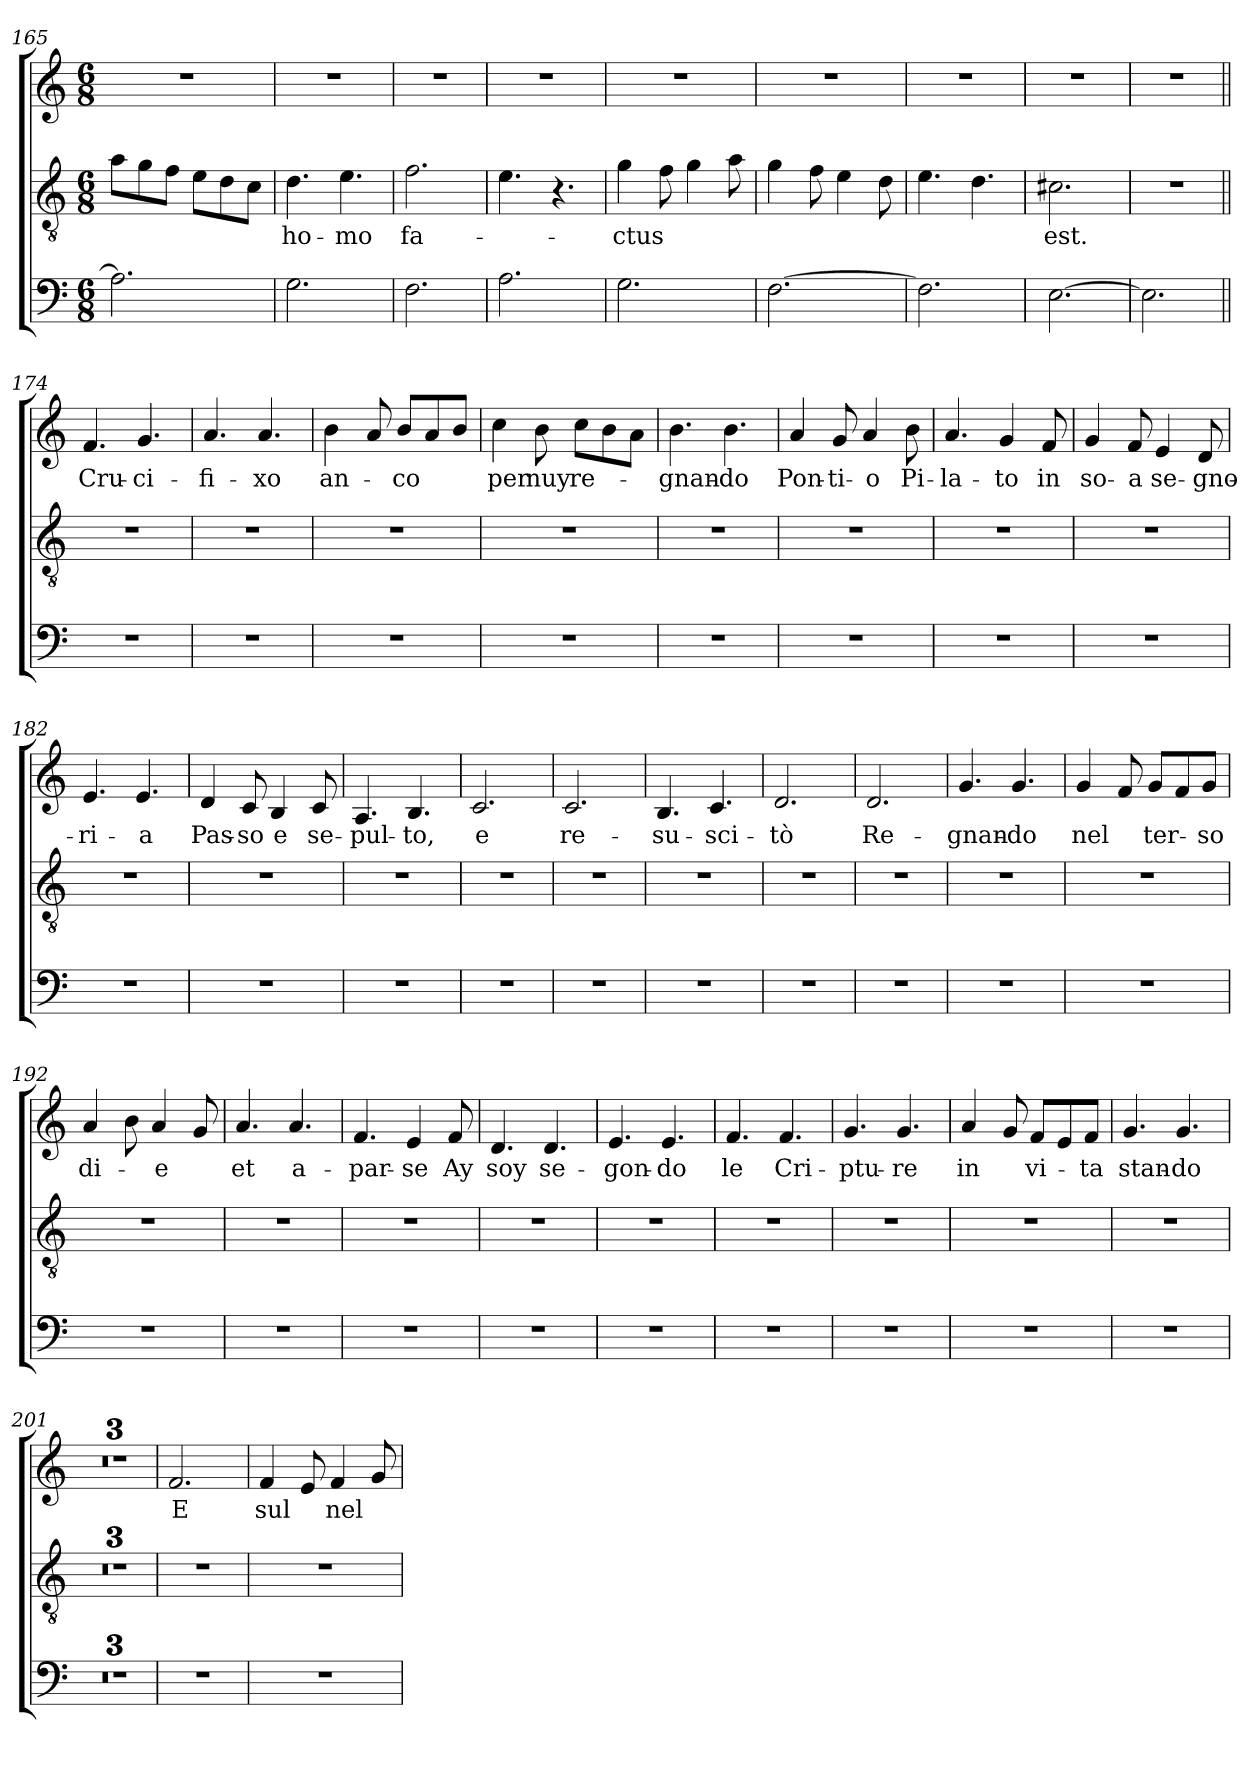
**kern	**kern	**text	**kern	**text
*part3	*part2	*part2	*part1	*part1
*staff3	*staff2	*staff2	*staff1	*staff1
*clefF4	*clefGv2	*	*clefG2	*
*k[]	*k[]	*	*k[]	*
*C:	*C:	*	*C:	*
*M6/8	*M6/8	*	*M6/8	*
=165	=165	=165	=165	=165
2.A\]	8a\L	.	2.r	.
.	8g\	.	.	.
.	8f\J	.	.	.
.	8e\L	.	.	.
.	8d\	.	.	.
.	8c\J	.	.	.
=166	=166	=166	=166	=166
!	!	!LO:LY:b	!	!
2.G\	4.d\	-ho-	2.r	.
!	!	!LO:LY:b	!	!
.	4.e\	-mo	.	.
=167	=167	=167	=167	=167
!	!	!LO:LY:b	!	!
2.F\	2.f\	fa-	2.r	.
=168	=168	=168	=168	=168
2.A\	4.e\	.	2.r	.
.	4.r	.	.	.
=169	=169	=169	=169	=169
!	!	!LO:LY:b	!	!
2.G\	4g\	-ctus	2.r	.
.	8f\	.	.	.
.	4g\	.	.	.
.	8a\	.	.	.
=170	=170	=170	=170	=170
[2.F\	4g\	.	2.r	.
.	8f\	.	.	.
.	4e\	.	.	.
.	8d\	.	.	.
=171	=171	=171	=171	=171
2.F\]	4.e\	.	2.r	.
.	4.d\	.	.	.
=172	=172	=172	=172	=172
!	!	!LO:LY:b	!	!
[2.E\	2.c#X\	est.	2.r	.
=173	=173	=173	=173	=173
2.E\]	2.r	.	2.r	.
=174||	=174||	=174||	=174||	=174||
!	!	!	!	!LO:LY:b
2.r	2.r	.	4.f/	Cru-
!	!	!	!	!LO:LY:b
.	.	.	4.g/	-ci-
=175	=175	=175	=175	=175
!	!	!	!	!LO:LY:b
2.r	2.r	.	4.a/	-fi-
!	!	!	!	!LO:LY:b
.	.	.	4.a/	-xo
=176	=176	=176	=176	=176
!	!	!	!	!LO:LY:b
2.r	2.r	.	4b\	an-
.	.	.	8a/	.
!	!	!	!	!LO:LY:b
.	.	.	8b/L	-co
.	.	.	8a/	.
.	.	.	8b/J	.
!!LO:LB:g=z
=177	=177	=177	=177	=177
!	!	!	!	!LO:LY:b
2.r	2.r	.	4cc\	per
!	!	!	!	!LO:LY:b
.	.	.	8b\	nuy
!	!	!	!	!LO:LY:b
.	.	.	8cc\L	re-
.	.	.	8b\	.
.	.	.	8a\J	.
=178	=178	=178	=178	=178
!	!	!	!	!LO:LY:b
2.r	2.r	.	4.b\	-gnan-
!	!	!	!	!LO:LY:b
.	.	.	4.b\	-do
=179	=179	=179	=179	=179
!	!	!	!	!LO:LY:b
2.r	2.r	.	4a/	Pon-
!	!	!	!	!LO:LY:b
.	.	.	8g/	-ti-
!	!	!	!	!LO:LY:b
.	.	.	4a/	-o
!	!	!	!	!LO:LY:b
.	.	.	8b\	Pi-
=180	=180	=180	=180	=180
!	!	!	!	!LO:LY:b
2.r	2.r	.	4.a/	-la-
!	!	!	!	!LO:LY:b
.	.	.	4g/	-to
!	!	!	!	!LO:LY:b
.	.	.	8f/	in
=181	=181	=181	=181	=181
!	!	!	!	!LO:LY:b
2.r	2.r	.	4g/	so-
!	!	!	!	!LO:LY:b
.	.	.	8f/	-a
!	!	!	!	!LO:LY:b
.	.	.	4e/	se-
!	!	!	!	!LO:LY:b
.	.	.	8d/	-gno-
=182	=182	=182	=182	=182
!	!	!	!	!LO:LY:b
2.r	2.r	.	4.e/	-ri-
!	!	!	!	!LO:LY:b
.	.	.	4.e/	-a
=183	=183	=183	=183	=183
!	!	!	!	!LO:LY:b
2.r	2.r	.	4d/	Pas-
!	!	!	!	!LO:LY:b
.	.	.	8c/	-so
!	!	!	!	!LO:LY:b
.	.	.	4B/	e
!	!	!	!	!LO:LY:b
.	.	.	8c/	se-
=184	=184	=184	=184	=184
!	!	!	!	!LO:LY:b
2.r	2.r	.	4.A/	-pul-
!	!	!	!	!LO:LY:b
.	.	.	4.B/	-to,
=185	=185	=185	=185	=185
!	!	!	!	!LO:LY:b
2.r	2.r	.	2.c/	e
=186	=186	=186	=186	=186
!	!	!	!	!LO:LY:b
2.r	2.r	.	2.c/	re-
=187	=187	=187	=187	=187
!	!	!	!	!LO:LY:b
2.r	2.r	.	4.B/	-su-
!	!	!	!	!LO:LY:b
.	.	.	4.c/	-sci-
=188	=188	=188	=188	=188
!	!	!	!	!LO:LY:b
2.r	2.r	.	2.d/	-tò
!!LO:LB:g=z
=189	=189	=189	=189	=189
!	!	!	!	!LO:LY:b
2.r	2.r	.	2.d/	Re-
=190	=190	=190	=190	=190
!	!	!	!	!LO:LY:b
2.r	2.r	.	4.g/	-gnan-
!	!	!	!	!LO:LY:b
.	.	.	4.g/	-do
=191	=191	=191	=191	=191
!	!	!	!	!LO:LY:b
2.r	2.r	.	4g/	nel
.	.	.	8f/	.
!	!	!	!	!LO:LY:b
.	.	.	8g/L	ter-
.	.	.	8f/	.
!	!	!	!	!LO:LY:b
.	.	.	8g/J	-so
=192	=192	=192	=192	=192
!	!	!	!	!LO:LY:b
2.r	2.r	.	4a/	di-
.	.	.	8b\	.
!	!	!	!	!LO:LY:b
.	.	.	4a/	-e
.	.	.	8g/	.
=193	=193	=193	=193	=193
!	!	!	!	!LO:LY:b
2.r	2.r	.	4.a/	et
!	!	!	!	!LO:LY:b
.	.	.	4.a/	a-
=194	=194	=194	=194	=194
!	!	!	!	!LO:LY:b
2.r	2.r	.	4.f/	-par-
!	!	!	!	!LO:LY:b
.	.	.	4e/	-se
!	!	!	!	!LO:LY:b
.	.	.	8f/	Ay
=195	=195	=195	=195	=195
!	!	!	!	!LO:LY:b
2.r	2.r	.	4.d/	soy
!	!	!	!	!LO:LY:b
.	.	.	4.d/	se-
=196	=196	=196	=196	=196
!	!	!	!	!LO:LY:b
2.r	2.r	.	4.e/	-gon-
!	!	!	!	!LO:LY:b
.	.	.	4.e/	-do
=197	=197	=197	=197	=197
!	!	!	!	!LO:LY:b
2.r	2.r	.	4.f/	le
!	!	!	!	!LO:LY:b
.	.	.	4.f/	Cri-
=198	=198	=198	=198	=198
!	!	!	!	!LO:LY:b
2.r	2.r	.	4.g/	-ptu-
!	!	!	!	!LO:LY:b
.	.	.	4.g/	-re
=199	=199	=199	=199	=199
!	!	!	!	!LO:LY:b
2.r	2.r	.	4a/	in
.	.	.	8g/	.
!	!	!	!	!LO:LY:b
.	.	.	8f/L	vi-
.	.	.	8e/	.
!	!	!	!	!LO:LY:b
.	.	.	8f/J	-ta
=200	=200	=200	=200	=200
!	!	!	!	!LO:LY:b
2.r	2.r	.	4.g/	stan-
!	!	!	!	!LO:LY:b
.	.	.	4.g/	-do
!!LO:PB:g=z
=201	=201	=201	=201	=201
2.r	2.r	.	2.r	.
=202	=202	=202	=202	=202
2.r	2.r	.	2.r	.
=203	=203	=203	=203	=203
2.r	2.r	.	2.r	.
=204	=204	=204	=204	=204
!	!	!	!	!LO:LY:b
2.r	2.r	.	2.f/	E
=205	=205	=205	=205	=205
!	!	!	!	!LO:LY:b
2.r	2.r	.	4f/	sul
.	.	.	8e/	.
!	!	!	!	!LO:LY:b
.	.	.	4f/	nel
.	.	.	8g/	.
=	=	=	=	=
*-	*-	*-	*-	*-
